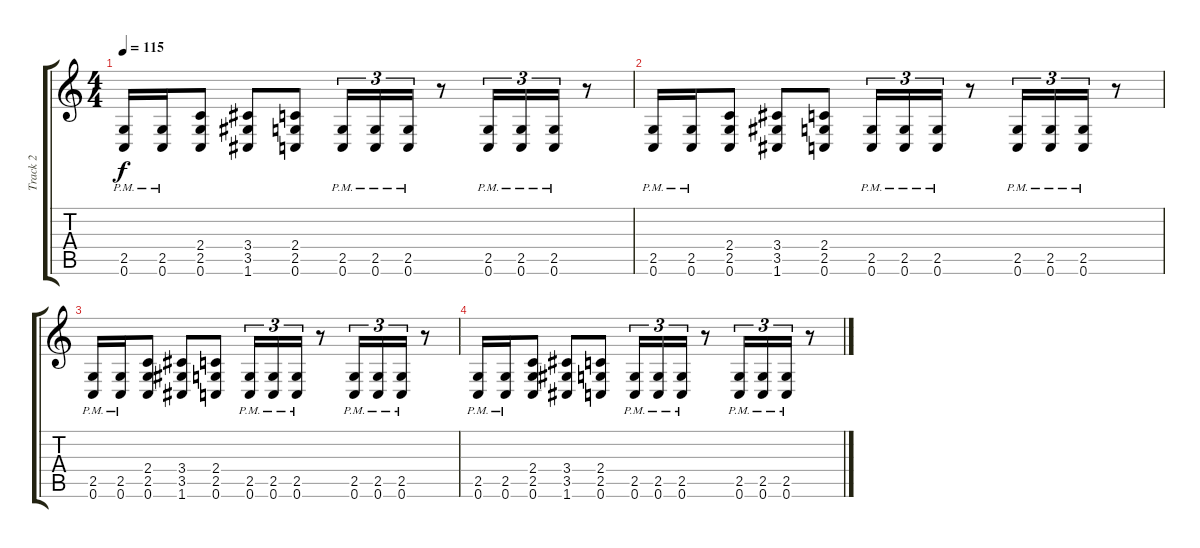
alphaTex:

\track ("Track 2" "Track 2") {instrument distortionguitar}
\staff {score tabs}
\tuning (C4 G3 Eb3 Bb2 F2 C2) {hide}
\ts (4 4)
\tempo 115
\clef g2
\ks c
(2.5{pm} 0.6{pm}).16{dy f} (2.5{pm} 0.6{pm}).16 (2.4 2.5 0.6).8 (3.4 3.5 1.6).8 (2.4 2.5 0.6).8 (2.5{pm} 0.6{pm}).16{tu (3 2)} (2.5{pm} 0.6{pm}).16{tu (3 2)} (2.5{pm} 0.6{pm}).16{tu (3 2)} r.8 (2.5{pm} 0.6{pm}).16{tu (3 2)} (2.5{pm} 0.6{pm}).16{tu (3 2)} (2.5{pm} 0.6{pm}).16{tu (3 2)} r.8 |
(2.5{pm} 0.6{pm}).16 (2.5{pm} 0.6{pm}).16 (2.4 2.5 0.6).8 (3.4 3.5 1.6).8 (2.4 2.5 0.6).8 (2.5{pm} 0.6{pm}).16{tu (3 2)} (2.5{pm} 0.6{pm}).16{tu (3 2)} (2.5{pm} 0.6{pm}).16{tu (3 2)} r.8 (2.5{pm} 0.6{pm}).16{tu (3 2)} (2.5{pm} 0.6{pm}).16{tu (3 2)} (2.5{pm} 0.6{pm}).16{tu (3 2)} r.8 |
(2.5{pm} 0.6{pm}).16 (2.5{pm} 0.6{pm}).16 (2.4 2.5 0.6).8 (3.4 3.5 1.6).8 (2.4 2.5 0.6).8 (2.5{pm} 0.6{pm}).16{tu (3 2)} (2.5{pm} 0.6{pm}).16{tu (3 2)} (2.5{pm} 0.6{pm}).16{tu (3 2)} r.8 (2.5{pm} 0.6{pm}).16{tu (3 2)} (2.5{pm} 0.6{pm}).16{tu (3 2)} (2.5{pm} 0.6{pm}).16{tu (3 2)} r.8 |
(2.5{pm} 0.6{pm}).16 (2.5{pm} 0.6{pm}).16 (2.4 2.5 0.6).8 (3.4 3.5 1.6).8 (2.4 2.5 0.6).8 (2.5{pm} 0.6{pm}).16{tu (3 2)} (2.5{pm} 0.6{pm}).16{tu (3 2)} (2.5{pm} 0.6{pm}).16{tu (3 2)} r.8 (2.5{pm} 0.6{pm}).16{tu (3 2)} (2.5{pm} 0.6{pm}).16{tu (3 2)} (2.5{pm} 0.6{pm}).16{tu (3 2)} r.8
